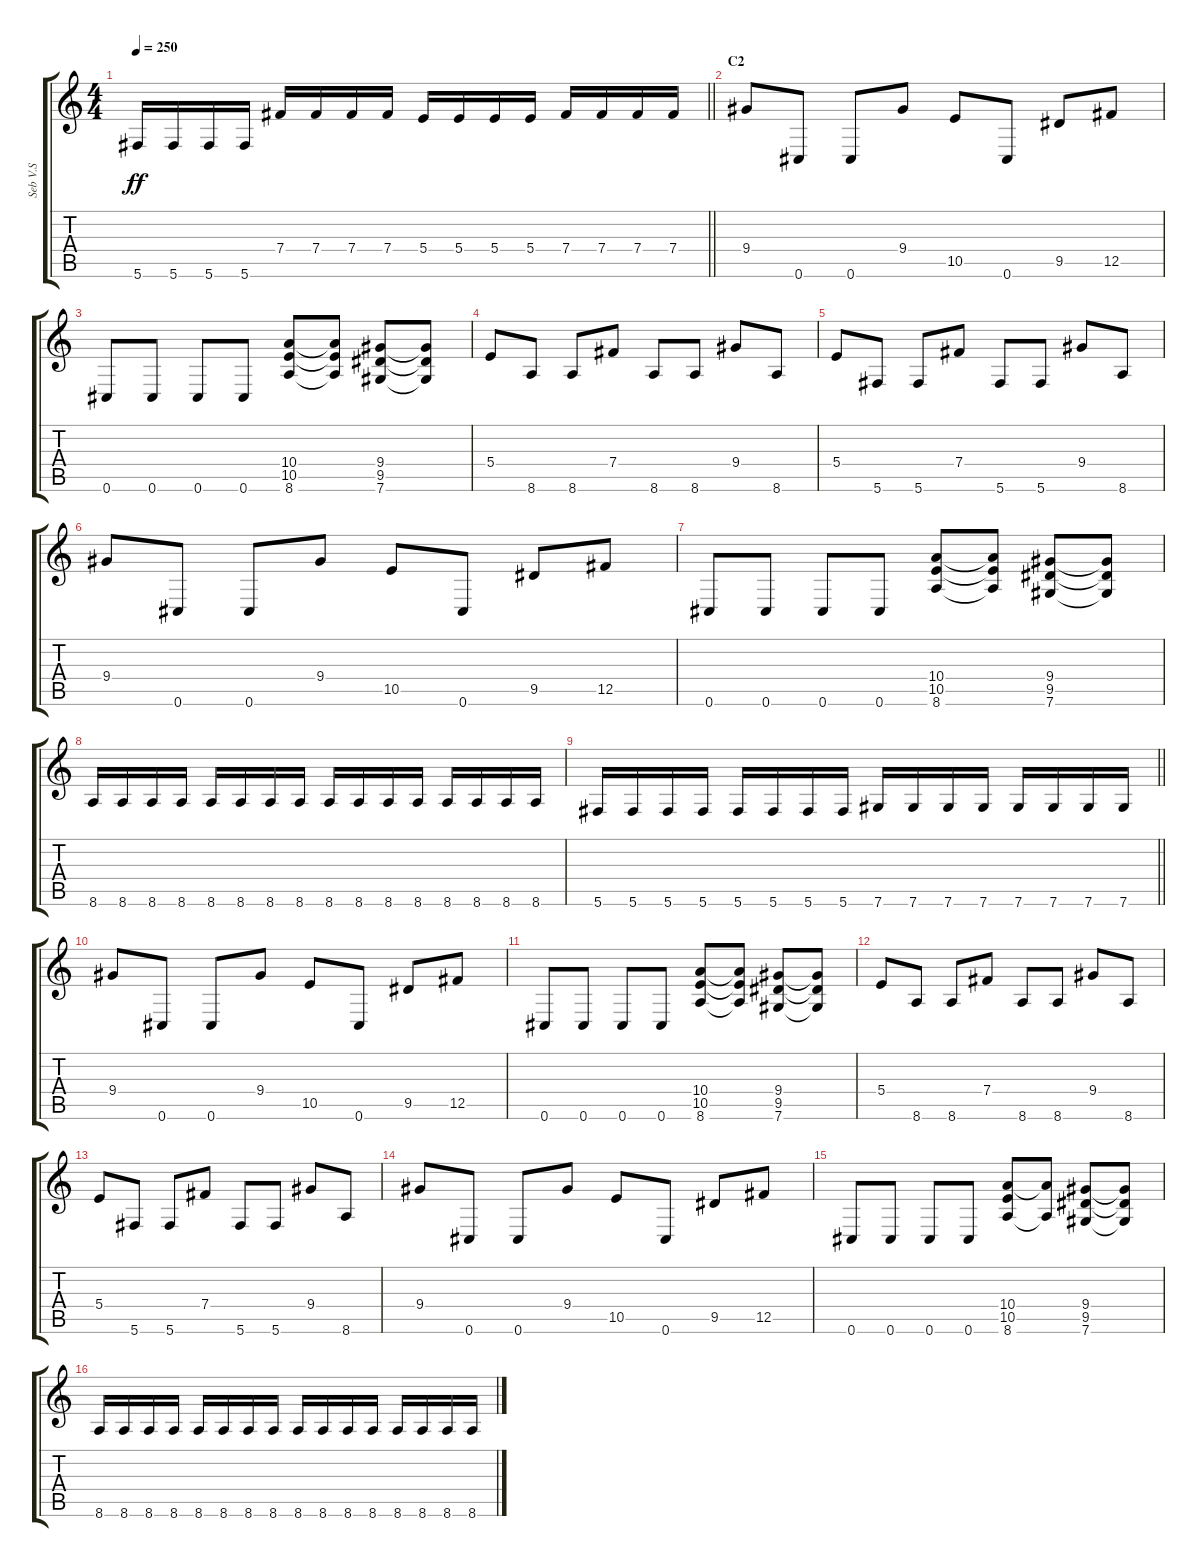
\track ("Seb V.S" "Seb V.S") {instrument distortionguitar}
\staff {score tabs}
\tuning (Db4 Ab3 E3 B2 Gb2 Db2) {hide}
\ts (4 4)
\tempo 250
\clef g2
\barLineRight lightlight
\ks c
5.6.16{dy ff} 5.6.16 5.6.16 5.6.16 7.4.16 7.4.16 7.4.16 7.4.16 5.4.16 5.4.16 5.4.16 5.4.16 7.4.16 7.4.16 7.4.16 7.4.16 |
\section ("" "C2")
9.4.8 0.6.8 0.6.8 9.4.8 10.5.8 0.6.8 9.5.8 12.5.8 |
0.6.8 0.6.8 0.6.8 0.6.8 (10.4 10.5 8.6).8 (10.4{t} 10.5{t} 8.6{t}).8 (9.4 9.5 7.6).8 (9.4{t} 9.5{t} 7.6{t}).8 |
5.4.8 8.6.8 8.6.8 7.4.8 8.6.8 8.6.8 9.4.8 8.6.8 |
5.4.8 5.6.8 5.6.8 7.4.8 5.6.8 5.6.8 9.4.8 8.6.8 |
9.4.8 0.6.8 0.6.8 9.4.8 10.5.8 0.6.8 9.5.8 12.5.8 |
0.6.8 0.6.8 0.6.8 0.6.8 (10.4 10.5 8.6).8 (10.4{t} 10.5{t} 8.6{t}).8 (9.4 9.5 7.6).8 (9.4{t} 9.5{t} 7.6{t}).8 |
8.6.16 8.6.16 8.6.16 8.6.16 8.6.16 8.6.16 8.6.16 8.6.16 8.6.16 8.6.16 8.6.16 8.6.16 8.6.16 8.6.16 8.6.16 8.6.16 |
\barLineRight lightlight
5.6.16 5.6.16 5.6.16 5.6.16 5.6.16 5.6.16 5.6.16 5.6.16 7.6.16 7.6.16 7.6.16 7.6.16 7.6.16 7.6.16 7.6.16 7.6.16 |
9.4.8 0.6.8 0.6.8 9.4.8 10.5.8 0.6.8 9.5.8 12.5.8 |
0.6.8 0.6.8 0.6.8 0.6.8 (10.4 10.5 8.6).8 (10.4{t} 10.5{t} 8.6{t}).8 (9.4 9.5 7.6).8 (9.4{t} 9.5{t} 7.6{t}).8 |
5.4.8 8.6.8 8.6.8 7.4.8 8.6.8 8.6.8 9.4.8 8.6.8 |
5.4.8 5.6.8 5.6.8 7.4.8 5.6.8 5.6.8 9.4.8 8.6.8 |
9.4.8 0.6.8 0.6.8 9.4.8 10.5.8 0.6.8 9.5.8 12.5.8 |
0.6.8 0.6.8 0.6.8 0.6.8 (10.4 10.5 8.6).8 (10.4{t} 8.6{t}).8 (9.4 9.5 7.6).8 (9.4{t} 9.5{t} 7.6{t}).8 |
8.6.16 8.6.16 8.6.16 8.6.16 8.6.16 8.6.16 8.6.16 8.6.16 8.6.16 8.6.16 8.6.16 8.6.16 8.6.16 8.6.16 8.6.16 8.6.16
